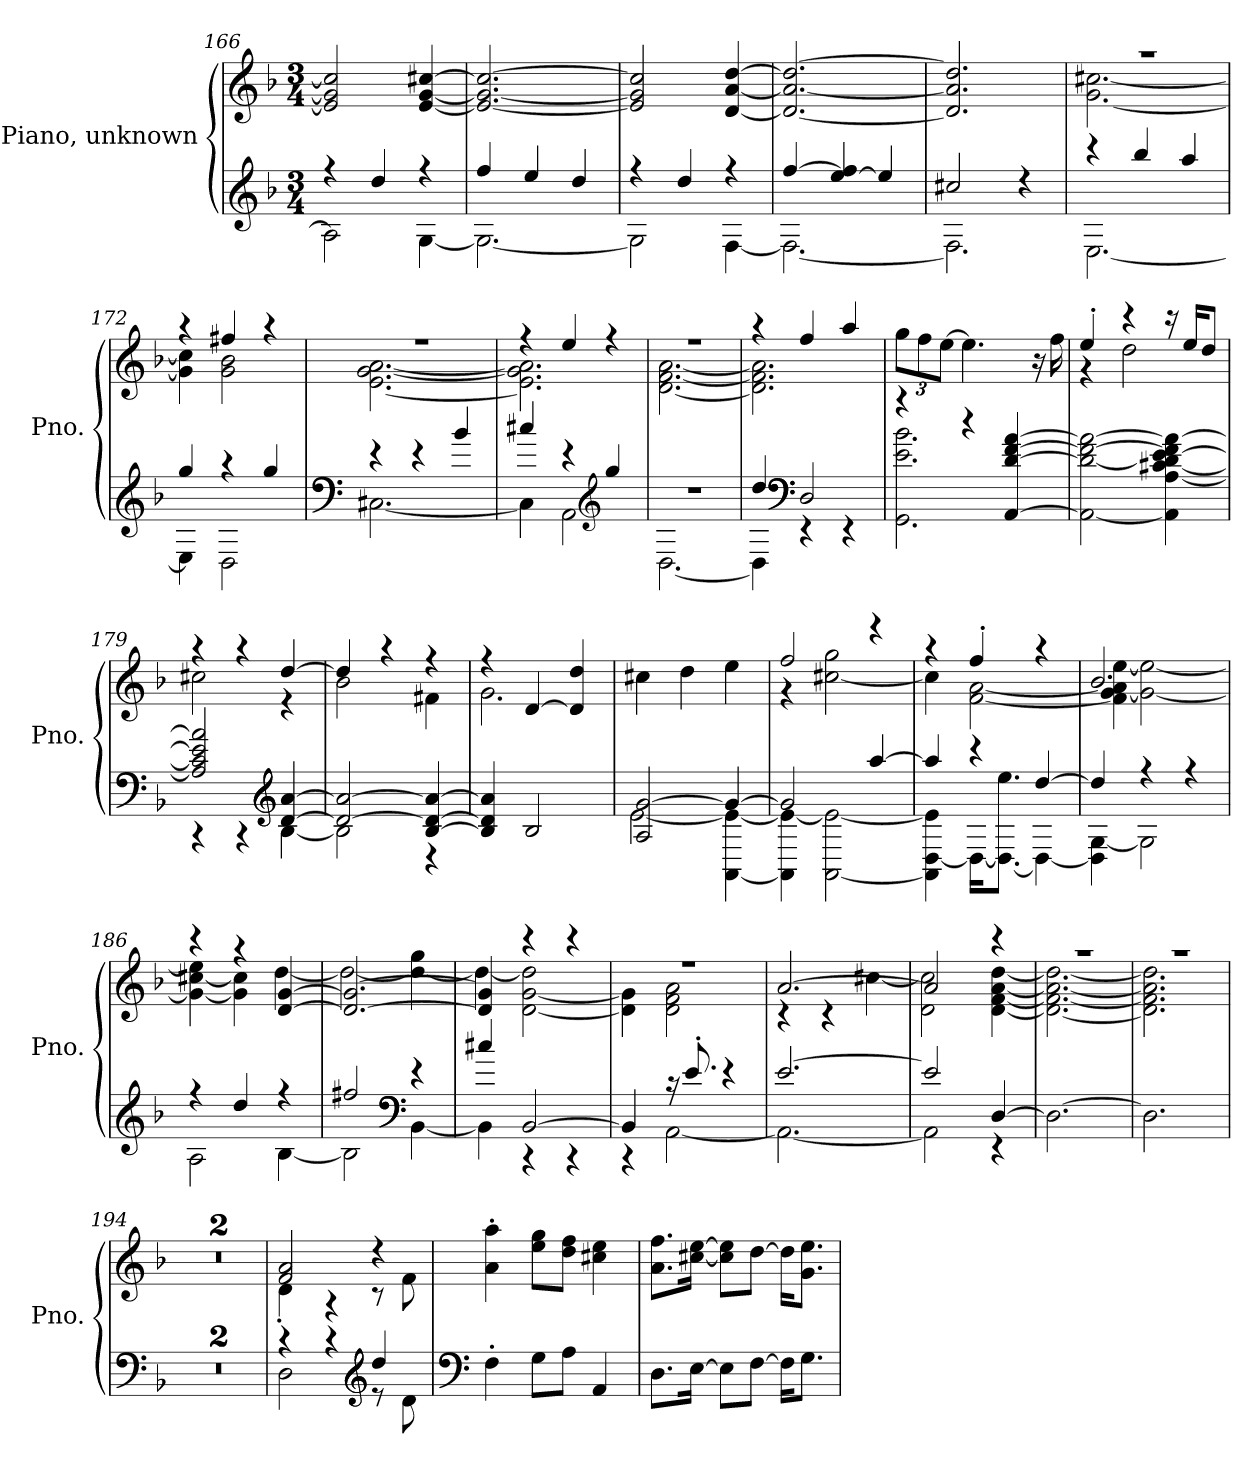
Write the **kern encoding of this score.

**kern	**kern
*part1	*part1
*staff2	*staff1
*I"Piano, unknown	*
*I'Pno.	*
*clefG2	*clefG2
*k[b-]	*k[b-]
*M3/4	*M3/4
=166	=166
*^	*
4r	2A\]	2e/] 2g/] 2cc#/]
4dd/	.	.
4r	[4G\	[4e/ [4g/ [4cc#X/
=167	=167	=167
4ff/	2.G\_	2.e/_ 2.g/_ 2.cc#/_
4ee/	.	.
4dd/	.	.
=168	=168	=168
4r	2G\]	2e/] 2g/] 2cc#/]
4dd/	.	.
4r	[4F\	[4d/ [4a/ [4dd/
=169	=169	=169
[4ff/	2.F\_	2.d/_ 2.a/_ 2.dd/_
[4ee/ 4ff/]	.	.
4ee/]	.	.
=170	=170	=170
2cc#X/	2.F\]	2.d/] 2.a/] 2.dd/]
4r	.	.
!!LO:PB:g=z
=171	=171	=171
*	*	*^
4r	[2.E\	2.r	[2.g\ [2.cc#X\
4bb-/	.	.	.
4aa/	.	.	.
=172	=172	=172	=172
4gg/	4E\]	4r	4g\] 4cc#\]
4r	2D\	4ff#X/	2g\ 2b-\
4gg/	.	4r	.
=173	=173	=173	=173
*clefF4	*	*	*
4r	[2.C#X\	2.r	[2.e\ [2.g\ [2.a\
4r	.	.	.
4b-/	.	.	.
=174	=174	=174	=174
4cc#X/	4C#\]	4r	2.e\] 2.g\] 2.a\]
4r	2AA\	4ee/	.
*clefG2	*	*	*
4gg/	.	4r	.
=175	=175	=175	=175
2.r	[2.D\	2.r	[2.d\ [2.f\ [2.a\
=176	=176	=176	=176
4dd/	4D\]	4r	2.d\] 2.f\] 2.a\]
*clefF4	*	*	*
2D/	4r	4ff/	.
.	4r	4aa/	.
*	*	*v	*v
=177	=177	=177
*	*	*Xbrackettup
4r	2.GG\ 2.e\ 2.b-\	12gg\L
.	.	12ff\
.	.	[12ee\J
4r	.	4.ee\]
[4AA/ [4d/ [4f/ [4a/	.	.
.	.	16r
.	.	16ff\
*v	*v	*
!!LO:LB:g=z
=178	=178
*	*^
2AA\_ 2d\_ 2f\_ 2a\_	4ee'/	4r
.	4r	2dd\
4AA\] [4A\ [4c#X\ 4d\] [4e\ 4f\] 4a\_	16r	.
.	16ee/KL	.
.	8dd/J	.
=179	=179	=179
*^	*	*
2A/] 2c#/] 2e/] 2a/]	4r	4r	2cc#X\
.	4r	4r	.
*clefG2	*	*	*
[4d/ [4a/	[4B-\	[4dd/	4r
=180	=180	=180	=180
2d/_ 2a/_	2B-\]	4dd/]	2b-\
.	.	4r	.
[4B-/ 4d/_ 4a/_	4r	4r	4f#X\
*v	*v	*	*
=181	=181	=181
4B-/] 4d/] 4a/]	4r	2.g\
2B-/	[4d/	.
.	4d/] 4dd/	.
*	*v	*v
=182	=182
*^	*
2A/ [2g/	[2e\	4cc#X\
.	.	4dd\
4g/_	[4AA\ 4e\_	4ee\
=183	=183	=183
*	*	*^
2g/]	4AA\] 4e\_	2ff/	4r
.	[2AA\ 2e\_	.	[2cc#X\ 2gg\
[4aa/	.	4r	.
=184	=184	=184	=184
4aa/]	4AA\] [4D\ 4e\]	4r	4cc#\]
4r	16D\KL_	4ff'/	[2f\ [2a\
.	8.D\_ 8.ee\J	.	.
[4dd/	4D\_	4r	.
!!LO:LB:g=z	!!
=185	=185	=185	=185
4dd/]	4D\] [4G\	2.b-/	4f\] [4g\ 4a\] [4ee\
4r	2G\]	.	2g\_ 2ee\_
4r	.	.	.
=186	=186	=186	=186
4r	2A\	4r	4g\_ [4cc#X\ 4ee\]
4dd/	.	4r	4g\] 4cc#\]
4r	[4B-\	[4d/ [4g/	[4dd\
=187	=187	=187	=187
2ff#X/	2B-\]	2.d/_ 2.g/_	2dd\_
*clefF4	*	*	*
4r	[4BB-\	.	4dd\_ 4gg\
=188	=188	=188	=188
4cc#X/	4BB-\]	4d/] 4g/]	4dd\_
[2BB-/	4r	4r	[2d\ [2g\ 2dd\]
.	4r	4r	.
=189	=189	=189	=189
4BB-/]	4r	2.r	4d\] 4g\]
16r	[2AA\	.	2d\ 2f\ 2a\
8.e'/	.	.	.
4r	.	.	.
=190	=190	=190	=190
[2.e/	2.AA\_	[2.a/	4r
.	.	.	4r
.	.	.	[4cc#X\
=191	=191	=191	=191
2e/]	2AA\]	2a/]	2d\ 2cc#\]
[4D/	4r	4r	[4d\ [4f\ [4a\ [4dd\
*v	*v	*	*
=192	=192	=192
2.D\_	2.r	2.d\_ 2.f\_ 2.a\_ 2.dd\_
=193	=193	=193
2.D\]	2.r	2.d\] 2.f\] 2.a\] 2.dd\]
*	*v	*v
!!LO:LB:g=z
=194	=194
2.r	2.r
=195	=195
2.r	2.r
=196	=196
*^	*^
4r	2D\	2f/ 2a/	4d'\
4r	.	.	4r
*clefG2	*	*	*
4dd/	8r	4r	8r
.	8d\	.	8f\
*v	*v	*	*
*	*v	*v
=197	=197
*clefF4	*
4F'\	4a\' 4aa\'
8G\L	8ee\ 8gg\L
8A\J	8dd\ 8ff\J
4AA/	4cc#X\ 4ee\
=198	=198
8.D\L	8.a\ 8.ff\L
[16E\Jk	[16cc#X\ [16ee\Jk
8E\L]	8cc#\] 8ee\]L
[8F\J	[8dd\J
16F\KL]	16dd\KL]
8.G\J	8.g\ 8.ee\J
=	=
*-	*-
